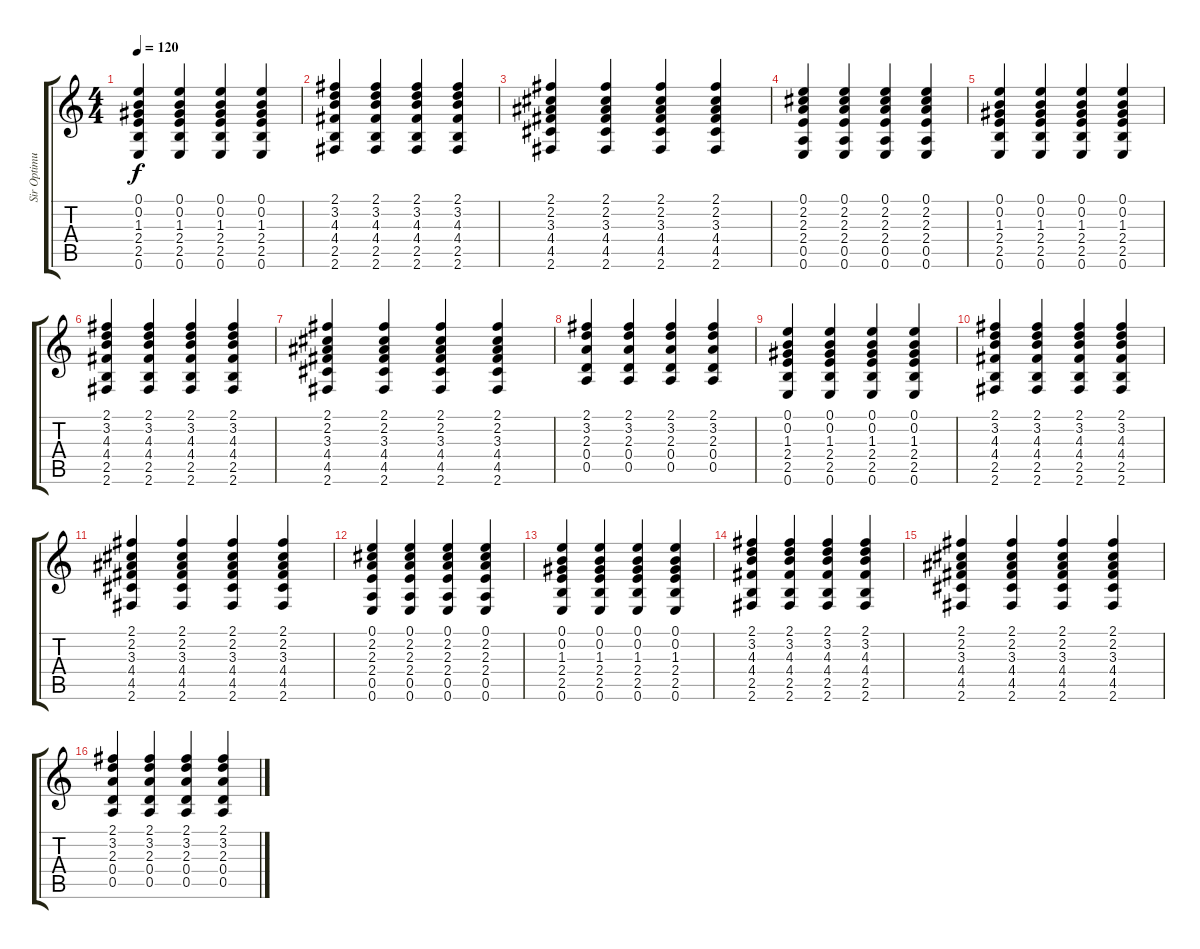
\track ("Sir Optimus Prime" "Sir Optimu") {instrument acousticguitarsteel}
\staff {score tabs}
\tuning (E4 B3 G3 D3 A2 E2) {hide}
\ts (4 4)
\tempo 120
\clef g2
\ks c
(0.1 0.2 1.3 2.4 2.5 0.6).4{dy f} (0.1 0.2 1.3 2.4 2.5 0.6).4 (0.1 0.2 1.3 2.4 2.5 0.6).4 (0.1 0.2 1.3 2.4 2.5 0.6).4 |
(2.1 3.2 4.3 4.4 2.5 2.6).4 (2.1 3.2 4.3 4.4 2.5 2.6).4 (2.1 3.2 4.3 4.4 2.5 2.6).4 (2.1 3.2 4.3 4.4 2.5 2.6).4 |
(2.1 2.2 3.3 4.4 4.5 2.6).4 (2.1 2.2 3.3 4.4 4.5 2.6).4 (2.1 2.2 3.3 4.4 4.5 2.6).4 (2.1 2.2 3.3 4.4 4.5 2.6).4 |
(0.1 2.2 2.3 2.4 0.5 0.6).4 (0.1 2.2 2.3 2.4 0.5 0.6).4 (0.1 2.2 2.3 2.4 0.5 0.6).4 (0.1 2.2 2.3 2.4 0.5 0.6).4 |
(0.1 0.2 1.3 2.4 2.5 0.6).4 (0.1 0.2 1.3 2.4 2.5 0.6).4 (0.1 0.2 1.3 2.4 2.5 0.6).4 (0.1 0.2 1.3 2.4 2.5 0.6).4 |
(2.1 3.2 4.3 4.4 2.5 2.6).4 (2.1 3.2 4.3 4.4 2.5 2.6).4 (2.1 3.2 4.3 4.4 2.5 2.6).4 (2.1 3.2 4.3 4.4 2.5 2.6).4 |
(2.1 2.2 3.3 4.4 4.5 2.6).4 (2.1 2.2 3.3 4.4 4.5 2.6).4 (2.1 2.2 3.3 4.4 4.5 2.6).4 (2.1 2.2 3.3 4.4 4.5 2.6).4 |
(2.1 3.2 2.3 0.4 0.5).4 (2.1 3.2 2.3 0.4 0.5).4 (2.1 3.2 2.3 0.4 0.5).4 (2.1 3.2 2.3 0.4 0.5).4 |
(0.1 0.2 1.3 2.4 2.5 0.6).4 (0.1 0.2 1.3 2.4 2.5 0.6).4 (0.1 0.2 1.3 2.4 2.5 0.6).4 (0.1 0.2 1.3 2.4 2.5 0.6).4 |
(2.1 3.2 4.3 4.4 2.5 2.6).4 (2.1 3.2 4.3 4.4 2.5 2.6).4 (2.1 3.2 4.3 4.4 2.5 2.6).4 (2.1 3.2 4.3 4.4 2.5 2.6).4 |
(2.1 2.2 3.3 4.4 4.5 2.6).4 (2.1 2.2 3.3 4.4 4.5 2.6).4 (2.1 2.2 3.3 4.4 4.5 2.6).4 (2.1 2.2 3.3 4.4 4.5 2.6).4 |
(0.1 2.2 2.3 2.4 0.5 0.6).4 (0.1 2.2 2.3 2.4 0.5 0.6).4 (0.1 2.2 2.3 2.4 0.5 0.6).4 (0.1 2.2 2.3 2.4 0.5 0.6).4 |
(0.1 0.2 1.3 2.4 2.5 0.6).4 (0.1 0.2 1.3 2.4 2.5 0.6).4 (0.1 0.2 1.3 2.4 2.5 0.6).4 (0.1 0.2 1.3 2.4 2.5 0.6).4 |
(2.1 3.2 4.3 4.4 2.5 2.6).4 (2.1 3.2 4.3 4.4 2.5 2.6).4 (2.1 3.2 4.3 4.4 2.5 2.6).4 (2.1 3.2 4.3 4.4 2.5 2.6).4 |
(2.1 2.2 3.3 4.4 4.5 2.6).4 (2.1 2.2 3.3 4.4 4.5 2.6).4 (2.1 2.2 3.3 4.4 4.5 2.6).4 (2.1 2.2 3.3 4.4 4.5 2.6).4 |
(2.1 3.2 2.3 0.4 0.5).4 (2.1 3.2 2.3 0.4 0.5).4 (2.1 3.2 2.3 0.4 0.5).4 (2.1 3.2 2.3 0.4 0.5).4
